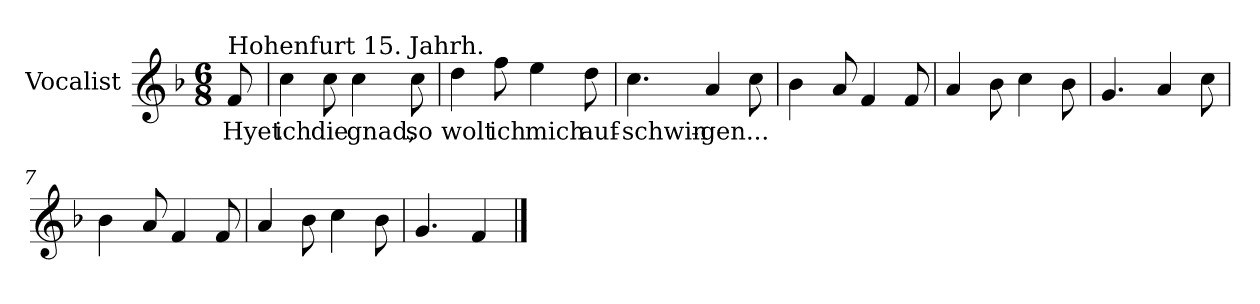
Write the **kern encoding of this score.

**kern	**text
*part1	*part1
*staff1	*staff1
*I"Vocalist	*
*k[b-]	*
*F:	*
*M6/8	*
=	=
!LO:TX:a:t=Hohenfurt 15. Jahrh.	!
8f	Hyet
=1	=1
4cc	ich
8cc	die
4cc	gnad,
8cc	so
=2	=2
4dd	wolt
8ff	ich
4ee	mich
8dd	auf-
=3	=3
4.cc	-schwin-
4a	-gen...
8cc	.
=4	=4
4b-	.
8a	.
4f	.
8f	.
=5	=5
4a	.
8b-	.
4cc	.
8b-	.
=6	=6
4.g	.
4a	.
8cc	.
=7	=7
4b-	.
8a	.
4f	.
8f	.
=8	=8
4a	.
8b-	.
4cc	.
8b-	.
=9	=9
4.g	.
4f	.
==	==
*-	*-
